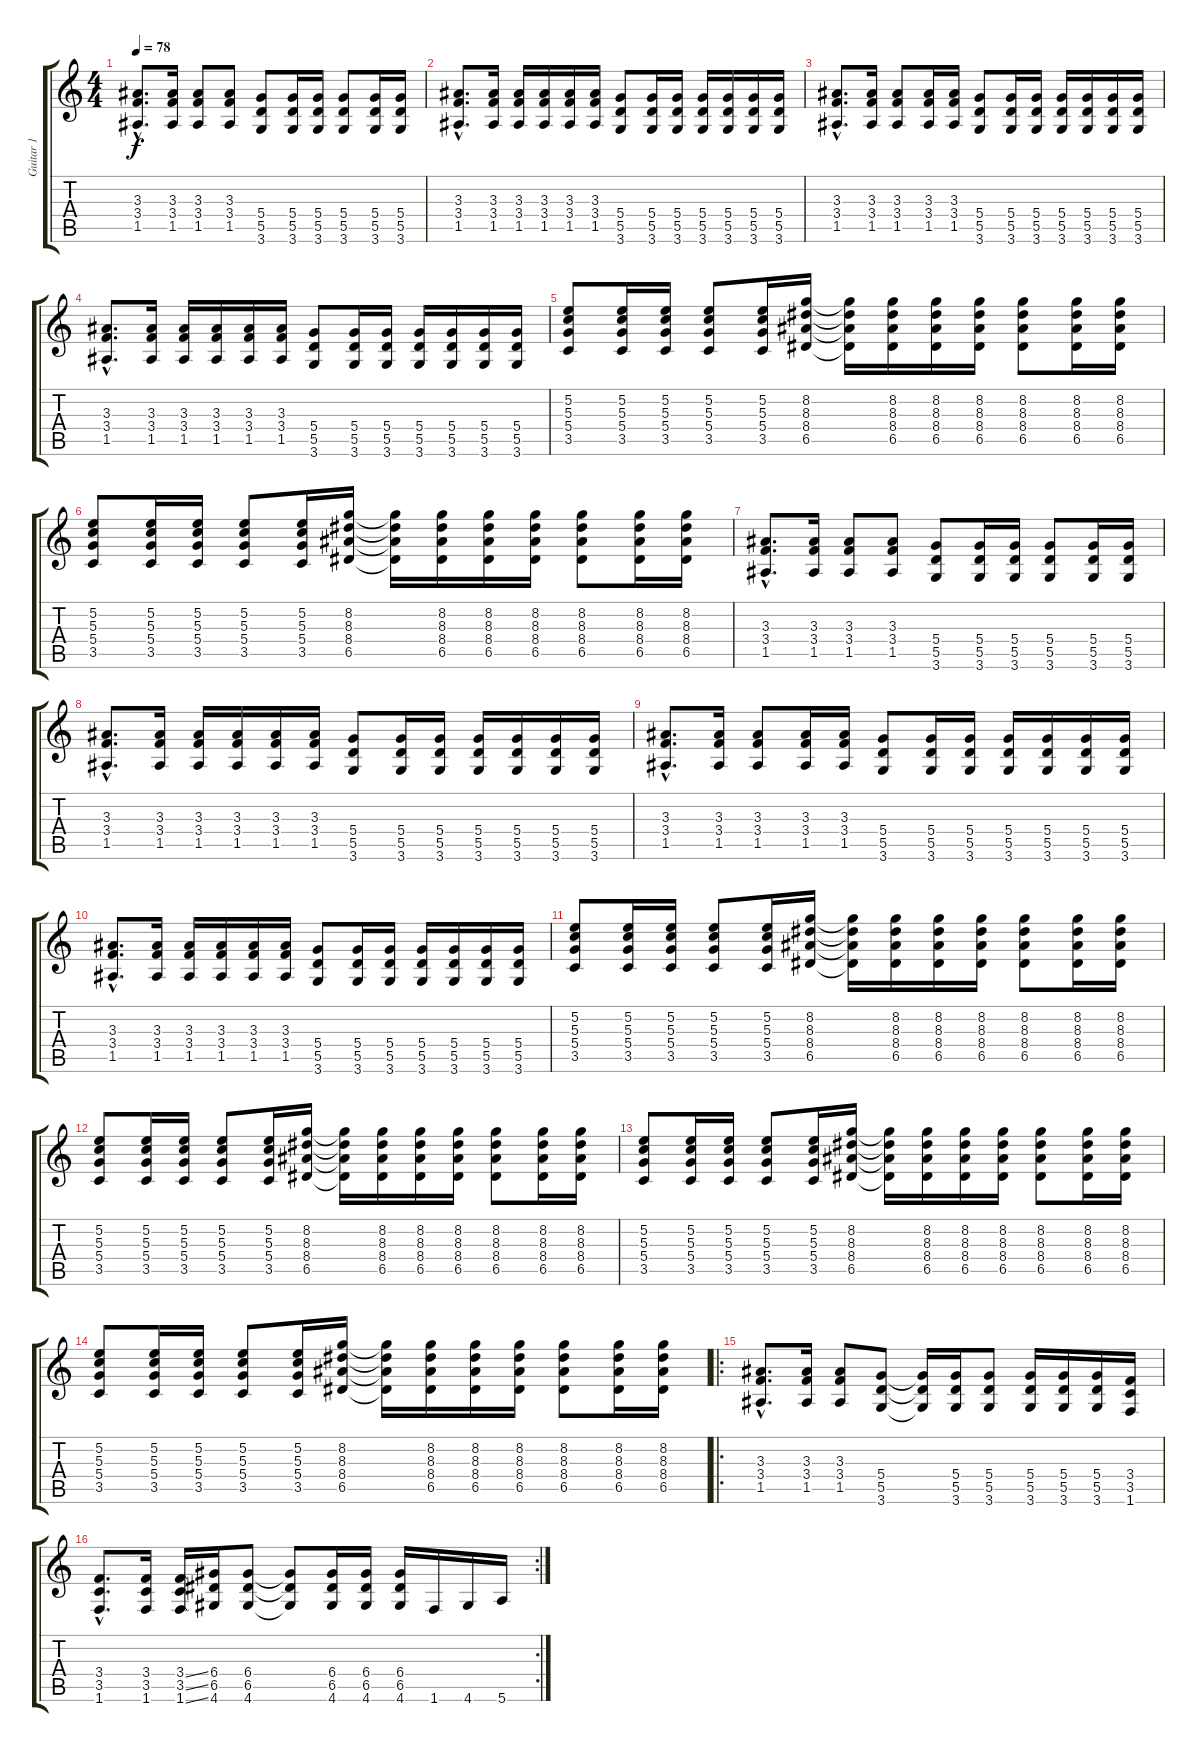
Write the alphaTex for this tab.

\track ("Guitar 1" "Guitar 1") {instrument overdrivenguitar}
\staff {score tabs}
\tuning (E4 B3 G3 D3 A2 E2) {hide}
\ts (4 4)
\tempo 78
\clef g2
\ks c
(3.3{hac} 3.4{hac} 1.5{hac}).8{d dy f} (3.3 3.4 1.5).16 (3.3 3.4 1.5).8 (3.3 3.4 1.5).8 (5.4 5.5 3.6).8 (5.4 5.5 3.6).16 (5.4 5.5 3.6).16 (5.4 5.5 3.6).8 (5.4 5.5 3.6).16 (5.4 5.5 3.6).16 |
(3.3{hac} 3.4{hac} 1.5{hac}).8{d} (3.3 3.4 1.5).16 (3.3 3.4 1.5).16 (3.3 3.4 1.5).16 (3.3 3.4 1.5).16 (3.3 3.4 1.5).16 (5.4 5.5 3.6).8 (5.4 5.5 3.6).16 (5.4 5.5 3.6).16 (5.4 5.5 3.6).16 (5.4 5.5 3.6).16 (5.4 5.5 3.6).16 (5.4 5.5 3.6).16 |
(3.3{hac} 3.4{hac} 1.5{hac}).8{d} (3.3 3.4 1.5).16 (3.3 3.4 1.5).8 (3.3 3.4 1.5).16 (3.3 3.4 1.5).16 (5.4 5.5 3.6).8 (5.4 5.5 3.6).16 (5.4 5.5 3.6).16 (5.4 5.5 3.6).16 (5.4 5.5 3.6).16 (5.4 5.5 3.6).16 (5.4 5.5 3.6).16 |
(3.3{hac} 3.4{hac} 1.5{hac}).8{d} (3.3 3.4 1.5).16 (3.3 3.4 1.5).16 (3.3 3.4 1.5).16 (3.3 3.4 1.5).16 (3.3 3.4 1.5).16 (5.4 5.5 3.6).8 (5.4 5.5 3.6).16 (5.4 5.5 3.6).16 (5.4 5.5 3.6).16 (5.4 5.5 3.6).16 (5.4 5.5 3.6).16 (5.4 5.5 3.6).16 |
(5.2 5.3 5.4 3.5).8 (5.2 5.3 5.4 3.5).16 (5.2 5.3 5.4 3.5).16 (5.2 5.3 5.4 3.5).8 (5.2 5.3 5.4 3.5).16 (8.2 8.3 8.4 6.5).16 (8.2{t} 8.3{t} 8.4{t} 6.5{t}).16 (8.2 8.3 8.4 6.5).16 (8.2 8.3 8.4 6.5).16 (8.2 8.3 8.4 6.5).16 (8.2 8.3 8.4 6.5).8 (8.2 8.3 8.4 6.5).16 (8.2 8.3 8.4 6.5).16 |
(5.2 5.3 5.4 3.5).8 (5.2 5.3 5.4 3.5).16 (5.2 5.3 5.4 3.5).16 (5.2 5.3 5.4 3.5).8 (5.2 5.3 5.4 3.5).16 (8.2 8.3 8.4 6.5).16 (8.2{t} 8.3{t} 8.4{t} 6.5{t}).16 (8.2 8.3 8.4 6.5).16 (8.2 8.3 8.4 6.5).16 (8.2 8.3 8.4 6.5).16 (8.2 8.3 8.4 6.5).8 (8.2 8.3 8.4 6.5).16 (8.2 8.3 8.4 6.5).16 |
(3.3{hac} 3.4{hac} 1.5{hac}).8{d} (3.3 3.4 1.5).16 (3.3 3.4 1.5).8 (3.3 3.4 1.5).8 (5.4 5.5 3.6).8 (5.4 5.5 3.6).16 (5.4 5.5 3.6).16 (5.4 5.5 3.6).8 (5.4 5.5 3.6).16 (5.4 5.5 3.6).16 |
(3.3{hac} 3.4{hac} 1.5{hac}).8{d} (3.3 3.4 1.5).16 (3.3 3.4 1.5).16 (3.3 3.4 1.5).16 (3.3 3.4 1.5).16 (3.3 3.4 1.5).16 (5.4 5.5 3.6).8 (5.4 5.5 3.6).16 (5.4 5.5 3.6).16 (5.4 5.5 3.6).16 (5.4 5.5 3.6).16 (5.4 5.5 3.6).16 (5.4 5.5 3.6).16 |
(3.3{hac} 3.4{hac} 1.5{hac}).8{d} (3.3 3.4 1.5).16 (3.3 3.4 1.5).8 (3.3 3.4 1.5).16 (3.3 3.4 1.5).16 (5.4 5.5 3.6).8 (5.4 5.5 3.6).16 (5.4 5.5 3.6).16 (5.4 5.5 3.6).16 (5.4 5.5 3.6).16 (5.4 5.5 3.6).16 (5.4 5.5 3.6).16 |
(3.3{hac} 3.4{hac} 1.5{hac}).8{d} (3.3 3.4 1.5).16 (3.3 3.4 1.5).16 (3.3 3.4 1.5).16 (3.3 3.4 1.5).16 (3.3 3.4 1.5).16 (5.4 5.5 3.6).8 (5.4 5.5 3.6).16 (5.4 5.5 3.6).16 (5.4 5.5 3.6).16 (5.4 5.5 3.6).16 (5.4 5.5 3.6).16 (5.4 5.5 3.6).16 |
(5.2 5.3 5.4 3.5).8 (5.2 5.3 5.4 3.5).16 (5.2 5.3 5.4 3.5).16 (5.2 5.3 5.4 3.5).8 (5.2 5.3 5.4 3.5).16 (8.2 8.3 8.4 6.5).16 (8.2{t} 8.3{t} 8.4{t} 6.5{t}).16 (8.2 8.3 8.4 6.5).16 (8.2 8.3 8.4 6.5).16 (8.2 8.3 8.4 6.5).16 (8.2 8.3 8.4 6.5).8 (8.2 8.3 8.4 6.5).16 (8.2 8.3 8.4 6.5).16 |
(5.2 5.3 5.4 3.5).8 (5.2 5.3 5.4 3.5).16 (5.2 5.3 5.4 3.5).16 (5.2 5.3 5.4 3.5).8 (5.2 5.3 5.4 3.5).16 (8.2 8.3 8.4 6.5).16 (8.2{t} 8.3{t} 8.4{t} 6.5{t}).16 (8.2 8.3 8.4 6.5).16 (8.2 8.3 8.4 6.5).16 (8.2 8.3 8.4 6.5).16 (8.2 8.3 8.4 6.5).8 (8.2 8.3 8.4 6.5).16 (8.2 8.3 8.4 6.5).16 |
(5.2 5.3 5.4 3.5).8 (5.2 5.3 5.4 3.5).16 (5.2 5.3 5.4 3.5).16 (5.2 5.3 5.4 3.5).8 (5.2 5.3 5.4 3.5).16 (8.2 8.3 8.4 6.5).16 (8.2{t} 8.3{t} 8.4{t} 6.5{t}).16 (8.2 8.3 8.4 6.5).16 (8.2 8.3 8.4 6.5).16 (8.2 8.3 8.4 6.5).16 (8.2 8.3 8.4 6.5).8 (8.2 8.3 8.4 6.5).16 (8.2 8.3 8.4 6.5).16 |
(5.2 5.3 5.4 3.5).8 (5.2 5.3 5.4 3.5).16 (5.2 5.3 5.4 3.5).16 (5.2 5.3 5.4 3.5).8 (5.2 5.3 5.4 3.5).16 (8.2 8.3 8.4 6.5).16 (8.2{t} 8.3{t} 8.4{t} 6.5{t}).16 (8.2 8.3 8.4 6.5).16 (8.2 8.3 8.4 6.5).16 (8.2 8.3 8.4 6.5).16 (8.2 8.3 8.4 6.5).8 (8.2 8.3 8.4 6.5).16 (8.2 8.3 8.4 6.5).16 |
\ro
(3.3{hac} 3.4{hac} 1.5{hac}).8{d} (3.3 3.4 1.5).16 (3.3 3.4 1.5).8 (5.4 5.5 3.6).8 (5.4{t} 5.5{t} 3.6{t}).16 (5.4 5.5 3.6).16 (5.4 5.5 3.6).8 (5.4 5.5 3.6).16 (5.4 5.5 3.6).16 (5.4 5.5 3.6).16 (3.4 3.5 1.6).16 |
\rc 2
(3.4{hac} 3.5{hac} 1.6{hac}).8{d} (3.4 3.5 1.6).16 (3.4{ss} 3.5{ss} 1.6{ss}).16 (6.4 6.5 4.6).16 (6.4 6.5 4.6).8 (6.4{t} 6.5{t} 4.6{t}).8 (6.4 6.5 4.6).16 (6.4 6.5 4.6).16 (6.4 6.5 4.6).16 1.6.16 4.6.16 5.6.16
